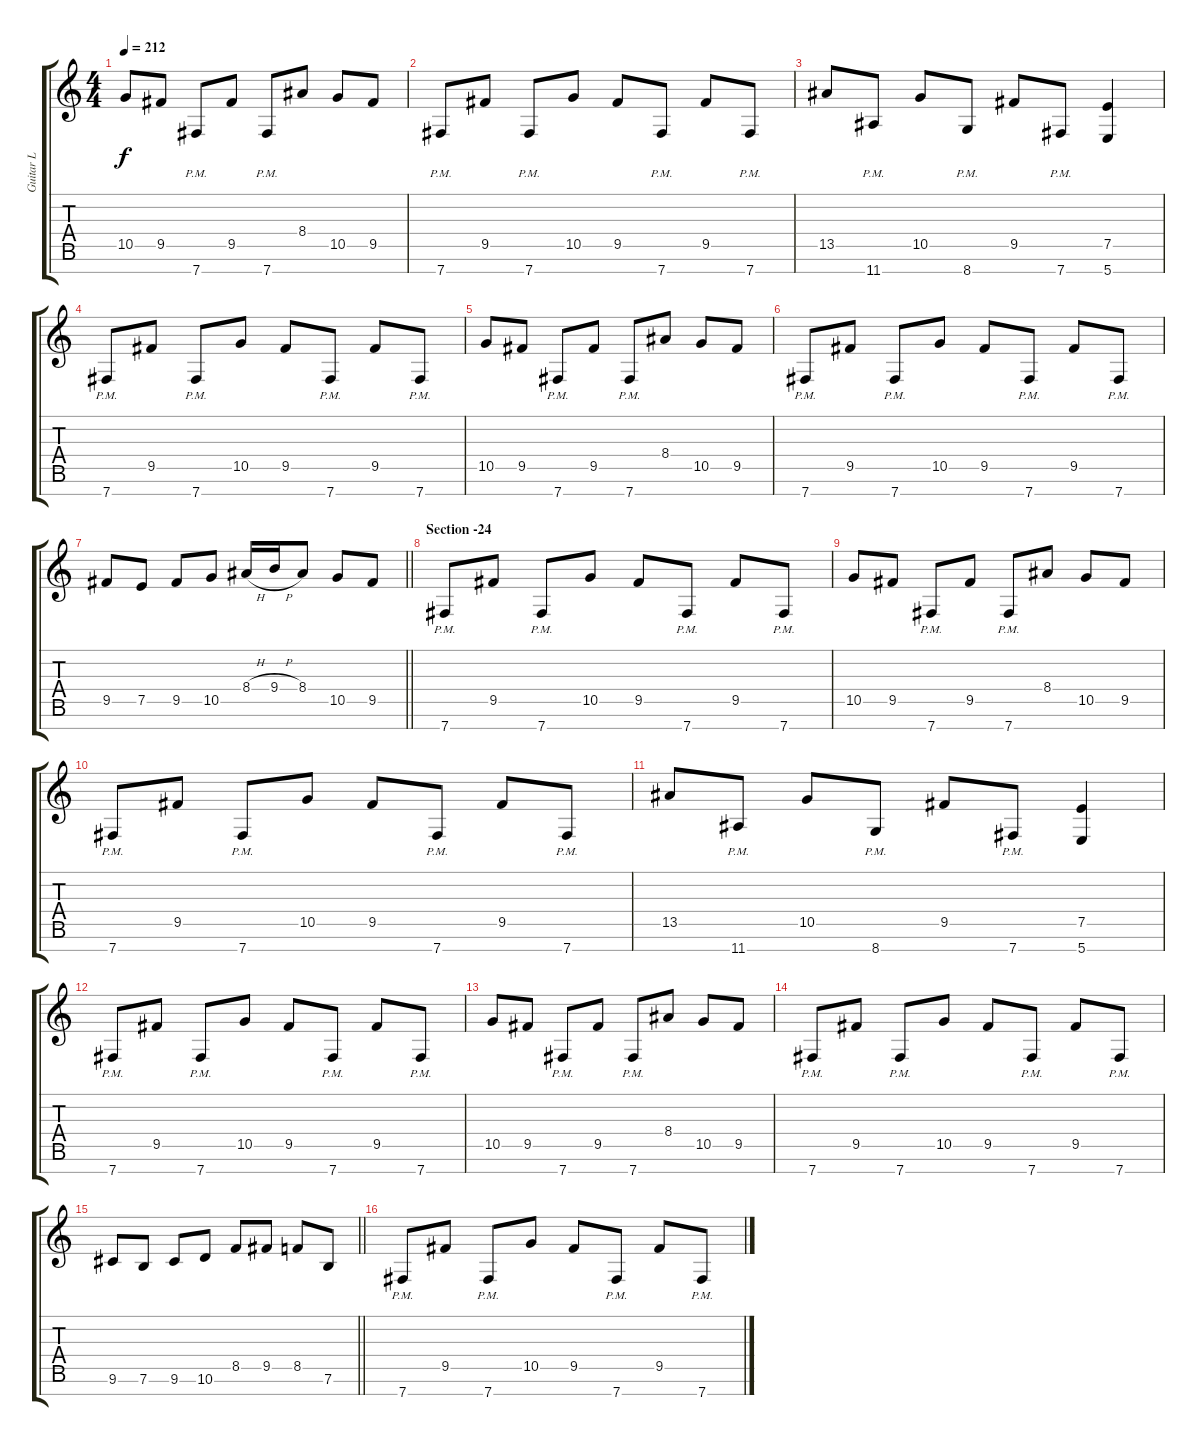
\track ("Guitar L" "Guitar L") {instrument distortionguitar}
\staff {score tabs}
\tuning (E4 B3 G3 D3 A2 E2 B1) {hide}
\ts (4 4)
\tempo 212
\clef g2
\ks c
10.5.8{dy f} 9.5.8 7.7{pm}.8 9.5.8 7.7{pm}.8 8.4.8 10.5.8 9.5.8 |
7.7{pm}.8 9.5.8 7.7{pm}.8 10.5.8 9.5.8 7.7{pm}.8 9.5.8 7.7{pm}.8 |
13.5.8 11.7{pm}.8 10.5.8 8.7{pm}.8 9.5.8 7.7{pm}.8 (7.5 5.7).4 |
7.7{pm}.8 9.5.8 7.7{pm}.8 10.5.8 9.5.8 7.7{pm}.8 9.5.8 7.7{pm}.8 |
10.5.8 9.5.8 7.7{pm}.8 9.5.8 7.7{pm}.8 8.4.8 10.5.8 9.5.8 |
7.7{pm}.8 9.5.8 7.7{pm}.8 10.5.8 9.5.8 7.7{pm}.8 9.5.8 7.7{pm}.8 |
\barLineRight lightlight
9.5.8 7.5.8 9.5.8 10.5.8 8.4{h}.16 9.4{h}.16 8.4.8 10.5.8 9.5.8 |
\section ("" "Section -24")
7.7{pm}.8 9.5.8 7.7{pm}.8 10.5.8 9.5.8 7.7{pm}.8 9.5.8 7.7{pm}.8 |
10.5.8 9.5.8 7.7{pm}.8 9.5.8 7.7{pm}.8 8.4.8 10.5.8 9.5.8 |
7.7{pm}.8 9.5.8 7.7{pm}.8 10.5.8 9.5.8 7.7{pm}.8 9.5.8 7.7{pm}.8 |
13.5.8 11.7{pm}.8 10.5.8 8.7{pm}.8 9.5.8 7.7{pm}.8 (7.5 5.7).4 |
7.7{pm}.8 9.5.8 7.7{pm}.8 10.5.8 9.5.8 7.7{pm}.8 9.5.8 7.7{pm}.8 |
10.5.8 9.5.8 7.7{pm}.8 9.5.8 7.7{pm}.8 8.4.8 10.5.8 9.5.8 |
7.7{pm}.8 9.5.8 7.7{pm}.8 10.5.8 9.5.8 7.7{pm}.8 9.5.8 7.7{pm}.8 |
\barLineRight lightlight
9.6.8 7.6.8 9.6.8 10.6.8 8.5.8 9.5.8 8.5.8 7.6.8 |
7.7{pm}.8 9.5.8 7.7{pm}.8 10.5.8 9.5.8 7.7{pm}.8 9.5.8 7.7{pm}.8
